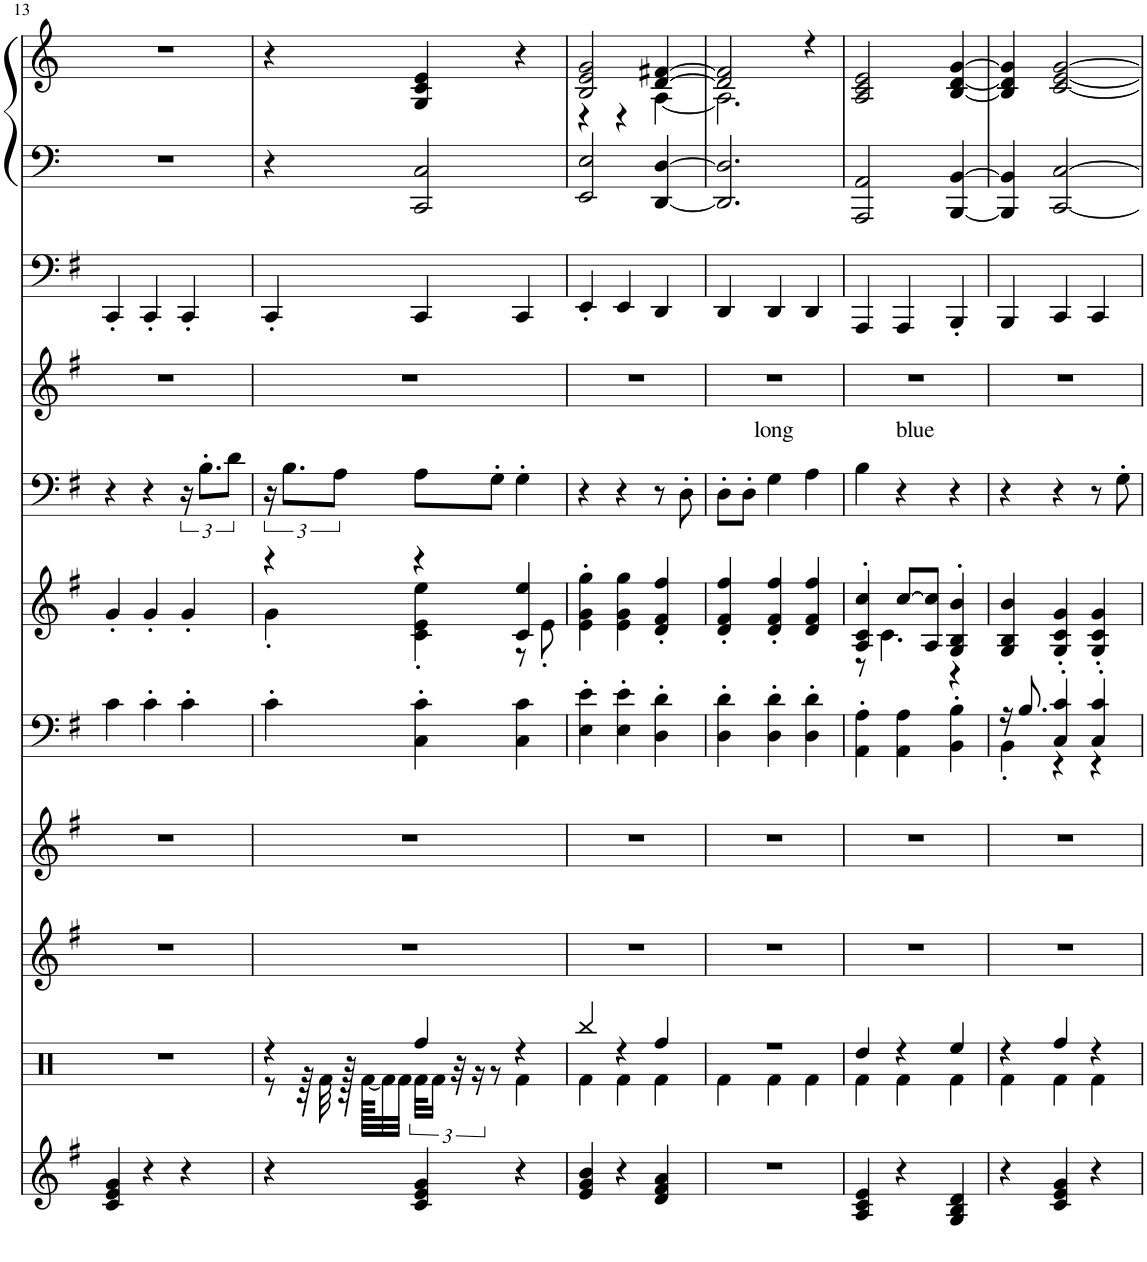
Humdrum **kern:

**kern	**kern	**kern	**kern	**kern	**kern	**kern	**kern	**text	**kern	**kern	**kern
*part10	*part9	*part8	*part7	*part6	*part5	*part4	*part3	*part3	*part2	*part1	*part1
*staff11	*staff10	*staff9	*staff8	*staff7	*staff6	*staff5	*staff4	*staff4	*staff3	*staff2	*staff1
*I"Grand Piano	*I"Percussion	*I"Chiffer Lead	*I"Synth Brass 1	*I"Syn.Strings 1	*I"Strings 1	*I"Tenor Sax	*I"Clean Guitar	*	*I"Fingered Bass	*I"Bright Piano, untitled	*
*I'Pno	*	*	*I'Brs	*I'Str	*I'Str	*I'T Sax	*	*	*	*I'Pno	*
!!LO:PB:g=z
*clefG2	*clefX	*clefG2	*clefG2	*clefF4	*clefG2	*clefF4	*clefG2	*	*clefF4	*clefF4	*clefG2
*	*	*	*	*	*	*Trd8c14	*	*	*	*	*
*k[f#]	*k[]	*k[f#]	*k[f#]	*k[f#]	*k[f#]	*k[f#]	*k[f#]	*	*k[f#]	*k[f#]	*k[f#]
*M3/4	*M3/4	*M3/4	*M3/4	*M3/4	*M3/4	*M3/4	*M3/4	*	*M3/4	*M3/4	*M3/4
=13	=13	=13	=13	=13	=13	=13	=13	=13	=13	=13	=13
4c/ 4e/ 4g/	2.r	2.r	2.r	4c\	4g'/	4r	2.r	.	4CC'/	2.r	2.r
4r	.	.	.	4c'\	4g'/	4r	.	.	4CC'/	.	.
4r	.	.	.	4c'\	4g'/	24r	.	.	4CC'/	.	.
.	.	.	.	.	.	12.B'\L	.	.	.	.	.
.	.	.	.	.	.	12d\J	.	.	.	.	.
=14	=14	=14	=14	=14	=14	=14	=14	=14	=14	=14	=14
*	*^	*	*	*	*^	*	*	*	*	*	*
4r	4r	8r	2.r	2.r	4c'\	4r	4g'\	24r	2.r	.	4CC'/	4r	4r
.	.	.	.	.	.	.	.	12.B\L	.	.	.	.	.
.	.	64r	.	.	.	.	.	.	.	.	.	.	.
.	.	32Rf\	.	.	.	.	.	.	.	.	.	.	.
.	.	.	.	.	.	.	.	12A\J	.	.	.	.	.
.	.	128r	.	.	.	.	.	.	.	.	.	.	.
.	.	[128Rf\KKLLL	.	.	.	.	.	.	.	.	.	.	.
.	.	32Rf\]	.	.	.	.	.	.	.	.	.	.	.
.	.	32Rf\JJJ	.	.	.	.	.	.	.	.	.	.	.
4c/ 4e/ 4g/	4Rff/	48Rf\KLL	.	.	4C\' 4c\'	4r	4c\' 4e\' 4ee\'	8A\L	.	.	4CC/	2CC/ 2C/	4G/ 4c/ 4e/
.	.	24Rf\JJ	.	.	.	.	.	.	.	.	.	.	.
.	.	48r	.	.	.	.	.	.	.	.	.	.	.
.	.	24r	.	.	.	.	.	.	.	.	.	.	.
.	.	8r	.	.	.	.	.	8G'\J	.	.	.	.	.
4r	4r	4Rf\	.	.	4C\ 4c\	4c/ 4ee/	8r	4G'\	.	.	4CC/	.	4r
.	.	.	.	.	.	.	8e'\	.	.	.	.	.	.
*	*	*	*	*	*	*v	*v	*	*	*	*	*	*
=15	=15	=15	=15	=15	=15	=15	=15	=15	=15	=15	=15	=15
*	*	*	*	*	*	*	*	*	*	*	*	*^
4e/ 4g/ 4b/	4Rbb/	4Rf\	2.r	2.r	4E\' 4e\'	4e\' 4g\' 4gg\'	4r	2.r	.	4EE'/	2EE/ 2E/	2B/ 2e/ 2g/	4r
4r	4r	4Rf\	.	.	4E\' 4e\'	4e\ 4g\ 4gg\	4r	.	.	4EE/	.	.	4r
4d/ 4f#/ 4a/	4Rff/	4Rf\	.	.	4D\' 4d\'	4d/' 4f#/' 4ff#/'	8r	.	.	4DD/	[4DD/ [4D/	[4d/ [4f#X/	[4A\
.	.	.	.	.	.	.	8D'\	.	.	.	.	.	.
=16	=16	=16	=16	=16	=16	=16	=16	=16	=16	=16	=16	=16	=16
!	!	!	!	!	!	!	!	!	!LO:LY:b	!	!	!	!
2.r	2.r	4Rf\	2.r	2.r	4D\' 4d\'	4d/' 4f#/' 4ff#/'	8D'\L	2.r	long	4DD/	2.DD/] 2.D/]	2d/] 2f#/]	2.A\]
.	.	.	.	.	.	.	8D'\J	.	.	.	.	.	.
.	.	4Rf\	.	.	4D\' 4d\'	4d/' 4f#/' 4ff#/'	4G\	.	.	4DD/	.	.	.
.	.	4Rf\	.	.	4D\' 4d\'	4d/ 4f#/ 4ff#/	4A\	.	.	4DD/	.	4r	.
*	*	*	*	*	*	*	*	*	*	*	*	*v	*v
=17	=17	=17	=17	=17	=17	=17	=17	=17	=17	=17	=17	=17
*	*	*	*	*	*	*^	*	*	*	*	*	*
!	!	!	!	!	!	!	!	!	!	!LO:LY:b	!	!	!
4A/ 4c/ 4e/	4Rdd/	4Rf\	2.r	2.r	4AA\' 4A\'	4A/' 4c/' 4cc/'	8r	4B\	2.r	blue	4AAA/	2AAA/ 2AA/	2A/ 2c/ 2e/
.	.	.	.	.	.	.	4.c\	.	.	.	.	.	.
4r	4r	4Rf\	.	.	4AA\ 4A\	[8cc/L	.	4r	.	.	4AAA/	.	.
.	.	.	.	.	.	8A/ 8cc/]J	.	.	.	.	.	.	.
4G/ 4B/ 4d/	4Ree/	4Rf\	.	.	4BB\' 4B\'	4G/' 4B/' 4b/'	4r	4r	.	.	4BBB'/	[4BBB/ [4BB/	[4B/ [4d/ [4g/
*	*	*	*	*	*	*v	*v	*	*	*	*	*	*
=18	=18	=18	=18	=18	=18	=18	=18	=18	=18	=18	=18	=18
*	*	*	*	*	*^	*	*	*	*	*	*	*
4r	4r	4Rf\	2.r	2.r	16r	4BB'\	4G/ 4B/ 4b/	4r	2.r	.	4BBB/	4BBB/] 4BB/]	4B/] 4d/] 4g/]
.	.	.	.	.	8.B/	.	.	.	.	.	.	.	.
4c/ 4e/ 4g/	4Rff/	4Rf\	.	.	4C/' 4c/'	4r	4G/' 4c/' 4g/'	4r	.	.	4CC/	[2CC/ [2C/	[2c/ [2e/ [2g/
4r	4r	4Rf\	.	.	4C/' 4c/'	4r	4G/' 4c/' 4g/'	8r	.	.	4CC/	.	.
.	.	.	.	.	.	.	.	8G'\	.	.	.	.	.
*	*v	*v	*	*	*v	*v	*	*	*	*	*	*	*
=	=	=	=	=	=	=	=	=	=	=	=
*-	*-	*-	*-	*-	*-	*-	*-	*-	*-	*-	*-
